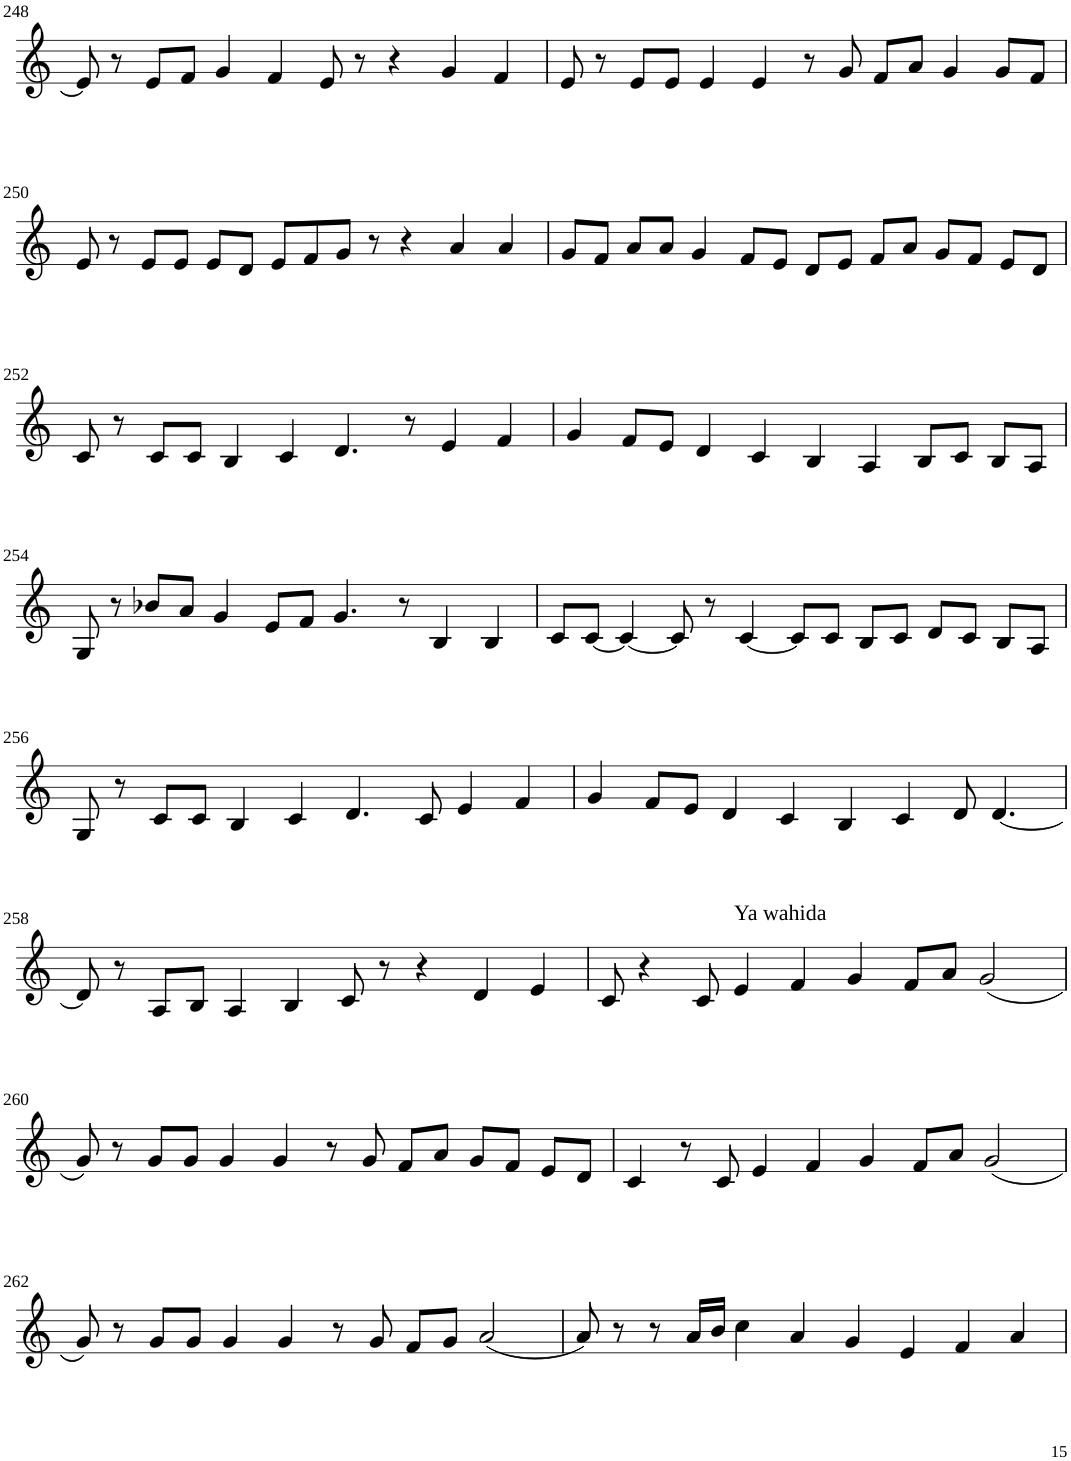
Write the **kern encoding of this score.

**kern
*part1
*staff1
*I"Violin
!!LO:PB:g=z
*clefG2
*k[]
*M8/4
=248
8e/]
8r
8e/L
8f/J
4g/
4f/
8e/
8r
4r
4g/
4f/
=249
8e/
8r
8e/L
8e/J
4e/
4e/
8r
8g/
8f/L
8a/J
4g/
8g/L
8f/J
!!LO:LB:g=z
=250
8e/
8r
8e/L
8e/J
8e/L
8d/J
8e/L
8f/
8g/J
8r
4r
4a/
4a/
=251
8g/L
8f/J
8a/L
8a/J
4g/
8f/L
8e/J
8d/L
8e/J
8f/L
8a/J
8g/L
8f/J
8e/L
8d/J
!!LO:LB:g=z
=252
8c/
8r
8c/L
8c/J
4B/
4c/
4.d/
8r
4e/
4f/
=253
4g/
8f/L
8e/J
4d/
4c/
4B/
4A/
8B/L
8c/J
8B/L
8A/J
!!LO:LB:g=z
=254
8G/
8r
8b-X/L
8a/J
4g/
8e/L
8f/J
4.g/
8r
4B/
4B/
=255
8c/L
[8c/J
4c/_
8c/]
8r
[4c/
8c/L]
8c/J
8B/L
8c/J
8d/L
8c/J
8B/L
8A/J
!!LO:LB:g=z
=256
8G/
8r
8c/L
8c/J
4B/
4c/
4.d/
8c/
4e/
4f/
=257
4g/
8f/L
8e/J
4d/
4c/
4B/
4c/
8d/
[4.d/
!!LO:LB:g=z
=258
8d/]
8r
8A/L
8B/J
4A/
4B/
8c/
8r
4r
4d/
4e/
=259
8c/
4r
8c/
!LO:TX:a:t=Ya wahida
4e/
4f/
4g/
8f/L
8a/J
(2g/
!!LO:LB:g=z
=260
8g/)
8r
8g/L
8g/J
4g/
4g/
8r
8g/
8f/L
8a/J
8g/L
8f/J
8e/L
8d/J
=261
4c/
8r
8c/
4e/
4f/
4g/
8f/L
8a/J
(2g/
!!LO:LB:g=z
=262
8g/)
8r
8g/L
8g/J
4g/
4g/
8r
8g/
8f/L
8g/J
(2a/
=263
8a/)
8r
8r
16a/LL
16b/JJ
4cc\
4a/
4g/
4e/
4f/
4a/
=
*-
